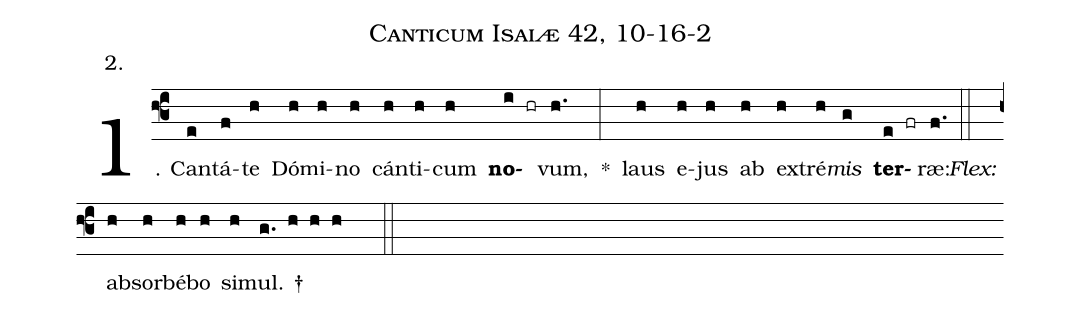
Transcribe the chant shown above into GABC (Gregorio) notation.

name: Canticum Isaiæ 42, 10-16-2;
annotation: 2.;
%%
(f3)1. Can(e)tá(f)te(h) Dó(h)mi(h)no(h) cán(h)ti(h)cum(h) <b>no</b>(i hr)vum,(h.) *(:) laus(h) e(h)jus(h) ab(h) ex(h)tré(h)<i>mis</i>(g) <b>ter</b>(e fr)ræ:(f.) (::)
<i>Flex:</i>()  ab(h)sor(h)bé(h)bo(h) si(h)mul. †(g. h h h  ::)
